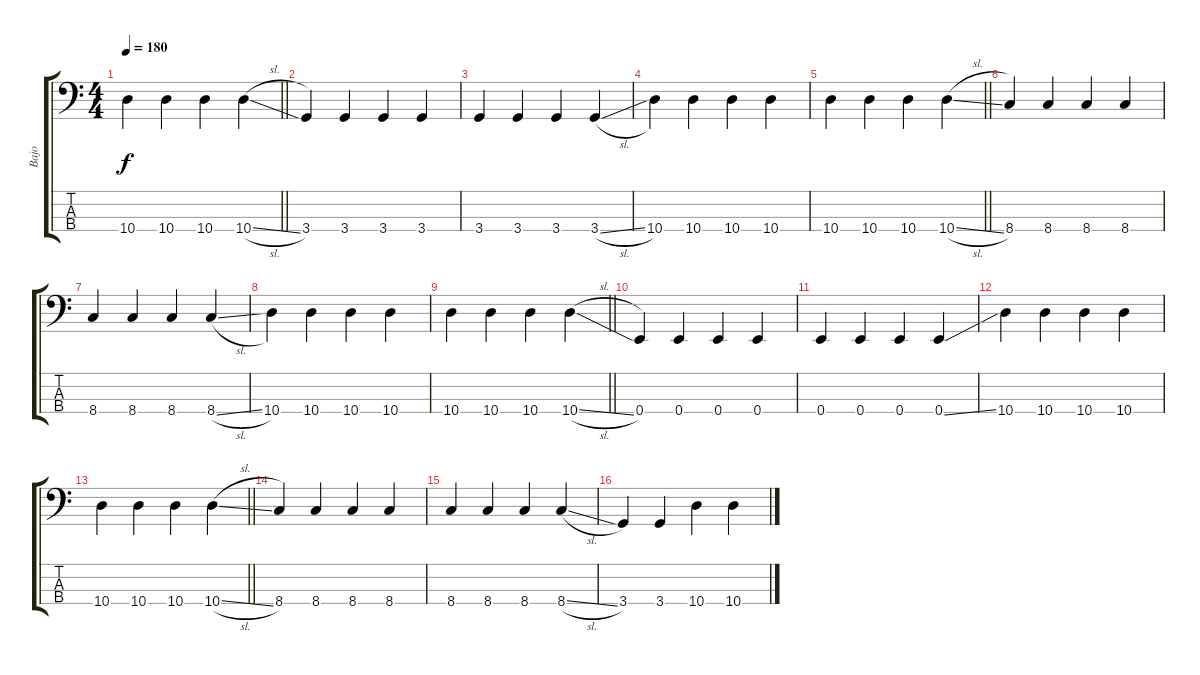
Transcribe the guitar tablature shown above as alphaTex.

\track ("Bajo" "Bajo") {instrument electricbassfinger}
\staff {score tabs}
\tuning (G2 D2 A1 E1) {hide}
\ts (4 4)
\tempo 180
\clef f4
\barLineRight lightlight
\ks c
10.4.4{dy f} 10.4.4 10.4.4 10.4{sl}.4 |
3.4.4 3.4.4 3.4.4 3.4.4 |
3.4.4 3.4.4 3.4.4 3.4{sl}.4 |
10.4.4 10.4.4 10.4.4 10.4.4 |
\barLineRight lightlight
10.4.4 10.4.4 10.4.4 10.4{sl}.4 |
8.4.4 8.4.4 8.4.4 8.4.4 |
8.4.4 8.4.4 8.4.4 8.4{sl}.4 |
10.4.4 10.4.4 10.4.4 10.4.4 |
\barLineRight lightlight
10.4.4 10.4.4 10.4.4 10.4{sl}.4 |
0.4.4 0.4.4 0.4.4 0.4.4 |
0.4.4 0.4.4 0.4.4 0.4{ss}.4 |
10.4.4 10.4.4 10.4.4 10.4.4 |
\barLineRight lightlight
10.4.4 10.4.4 10.4.4 10.4{sl}.4 |
8.4.4 8.4.4 8.4.4 8.4.4 |
8.4.4 8.4.4 8.4.4 8.4{sl}.4 |
3.4.4 3.4.4 10.4.4 10.4.4
